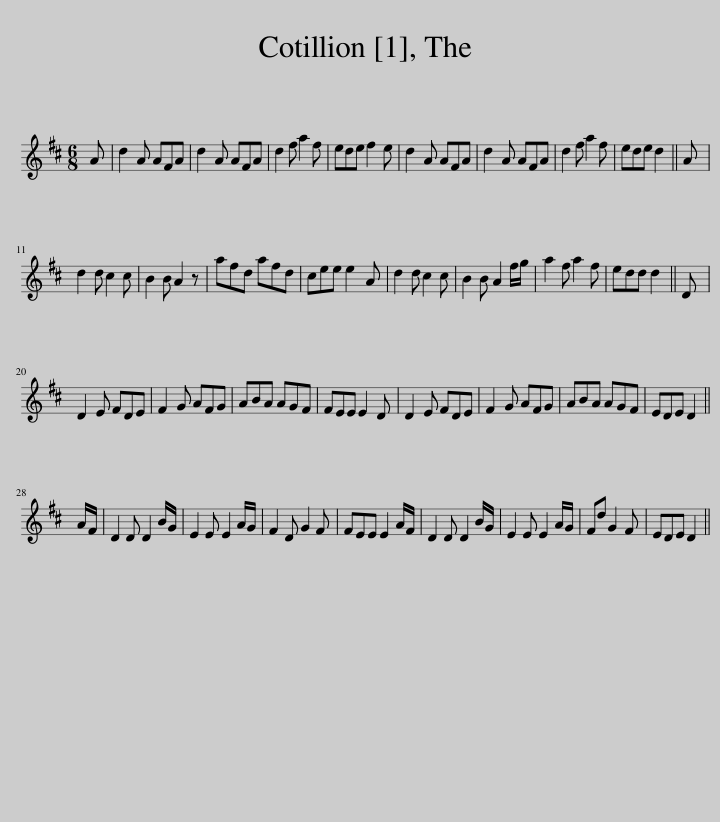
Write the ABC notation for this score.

X:1
L:1/8
M:6/8
I:linebreak $
K:D
V:1 treble
V:1
 A | d2 A AFA | d2 A AFA | d2 f a2 f | ede f2 e | %5
 d2 A AFA | d2 A AFA | d2 f a2 f | ede d2 || A |$ %10
 d2 d c2 c | B2 B A2 z | afd afd | cee e2 A | d2 d c2 c | %15
 B2 B A2 f/g/ | a2 f a2 f | edd d2 || D |$ D2 E FDE | %20
 F2 G AFG | ABA AGF | FEE E2 D | D2 E FDE | F2 G AFG | %25
 ABA AGF | EDE D2 ||$ A/F/ | D2 D D2 B/G/ | E2 E E2 A/G/ | %30
 F2 D G2 F | FEE E2 A/F/ | D2 D D2 B/G/ | E2 E E2 A/G/ | Fd G2 F | %35
 EDE D2 || %36
